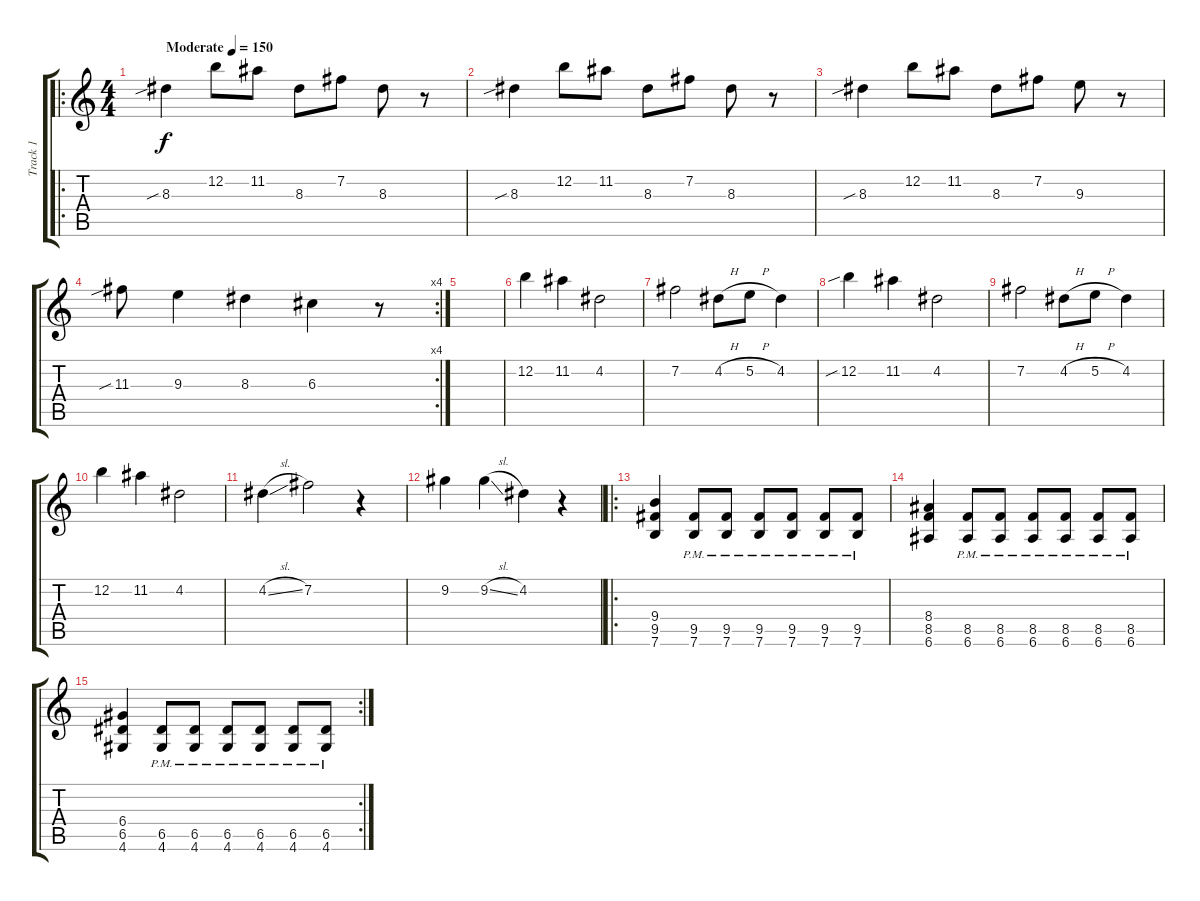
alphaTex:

\track ("Track 1" "Track 1") {instrument distortionguitar}
\staff {score tabs}
\tuning (E4 B3 G3 D3 A2 E2) {hide}
\ro
\ts (4 4)
\tempo (150 "Moderate")
\clef g2
\ks c
8.3{sib}.4{dy f instrument distortionguitar} 12.2.8 11.2.8 8.3.8 7.2.8 8.3.8 r.8 |
8.3{sib}.4 12.2.8 11.2.8 8.3.8 7.2.8 8.3.8 r.8 |
8.3{sib}.4 12.2.8 11.2.8 8.3.8 7.2.8 9.3.8 r.8 |
\rc 4
11.3{sib}.8 9.3.4 8.3.4 6.3.4 r.8 |
|
12.2.4{instrument electricguitarclean} 11.2.4 4.2.2 |
7.2.2 4.2{h}.8 5.2{h}.8 4.2.4 |
12.2{sib}.4{instrument electricguitarclean} 11.2.4 4.2.2 |
7.2.2 4.2{h}.8 5.2{h}.8 4.2.4 |
12.2.4{instrument electricguitarclean} 11.2.4 4.2.2 |
4.2{sl}.4 7.2.2 r.4 |
9.2.4 9.2{sl}.4 4.2.4 r.4 |
\ro
(9.4 9.5 7.6).4{instrument distortionguitar} (9.5{pm} 7.6{pm}).8 (9.5{pm} 7.6{pm}).8 (9.5{pm} 7.6{pm}).8 (9.5{pm} 7.6{pm}).8 (9.5{pm} 7.6{pm}).8 (9.5{pm} 7.6{pm}).8 |
(8.4 8.5 6.6).4 (8.5{pm} 6.6{pm}).8 (8.5{pm} 6.6{pm}).8 (8.5{pm} 6.6{pm}).8 (8.5{pm} 6.6{pm}).8 (8.5{pm} 6.6{pm}).8 (8.5{pm} 6.6{pm}).8 |
\rc 2
(6.4 6.5 4.6).4 (6.5{pm} 4.6{pm}).8 (6.5{pm} 4.6{pm}).8 (6.5{pm} 4.6{pm}).8 (6.5{pm} 4.6{pm}).8 (6.5{pm} 4.6{pm}).8 (6.5{pm} 4.6{pm}).8
